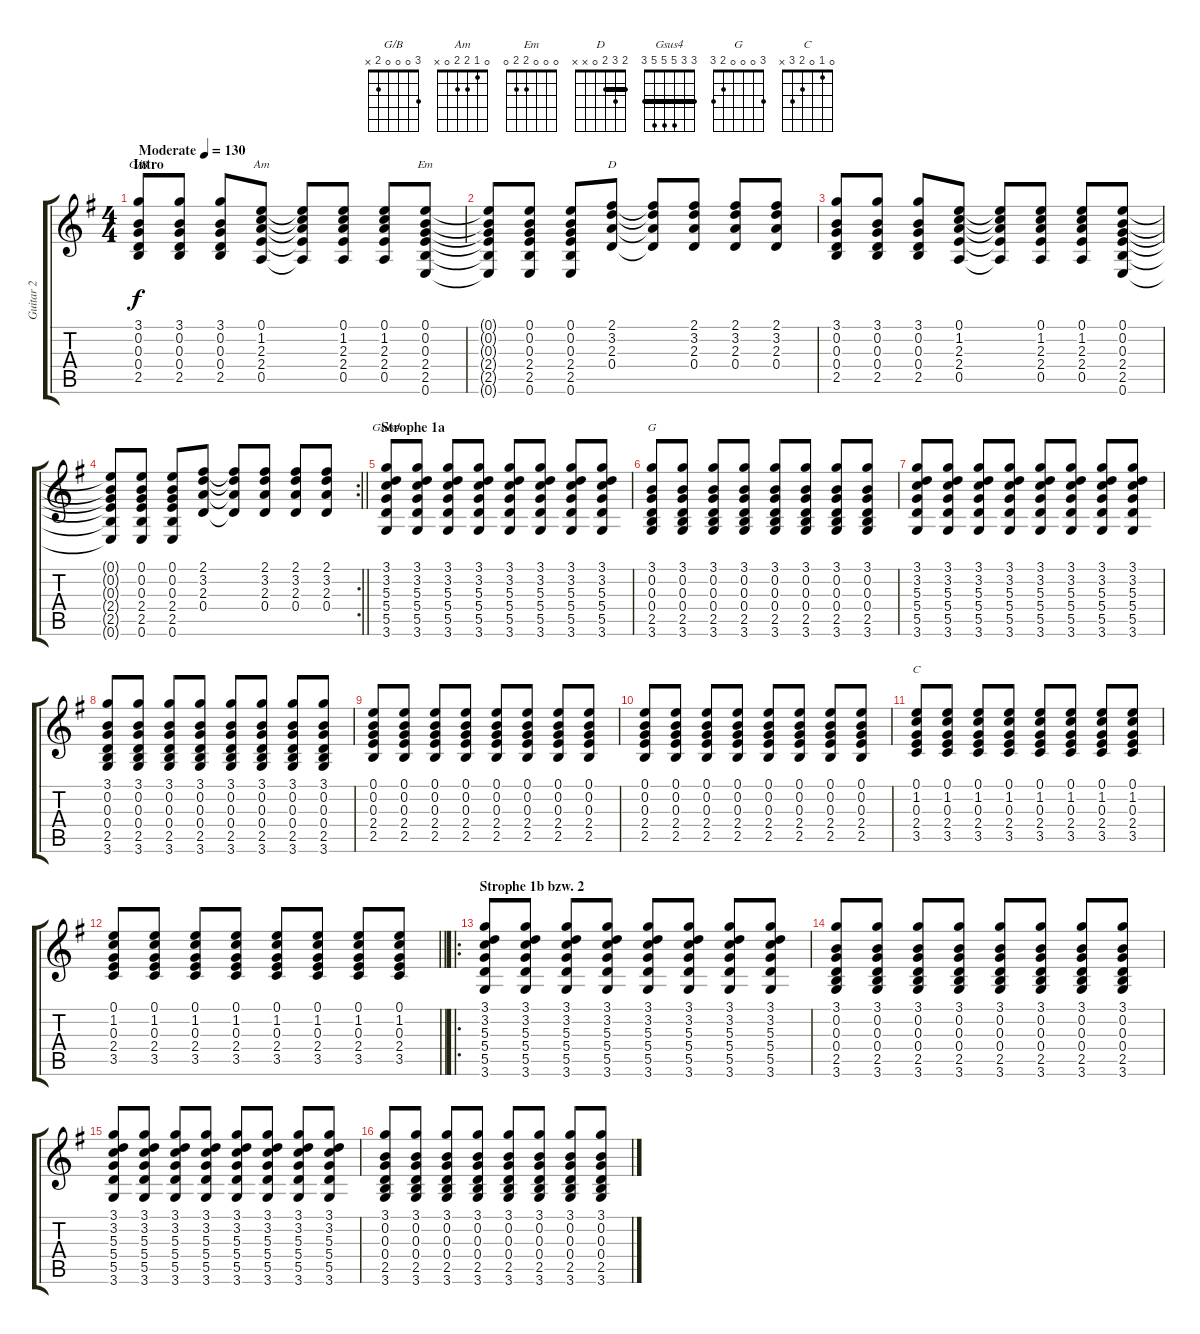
\track ("Guitar 2" "Guitar 2") {mute instrument acousticguitarsteel}
\staff {score tabs}
\tuning (E4 B3 G3 D3 A2 E2) {hide}
\chord ("G/B" 3 0 0 0 2 x)
\chord ("Am" 0 1 2 2 0 x)
\chord ("Em" 0 0 0 2 2 0)
\chord ("D" 2 3 2 0 x x) {barre 2}
\chord ("Gsus4" 3 3 5 5 5 3) {barre 3}
\chord ("G" 3 0 0 0 2 3)
\chord ("C" 0 1 0 2 3 x)
\ts (4 4)
\section ("" "Intro")
\tempo (130 "Moderate")
\clef g2
\ks g
(3.1 0.2 0.3 0.4 2.5).8{ch "G/B" dy f instrument acousticguitarsteel} (3.1 0.2 0.3 0.4 2.5).8 (3.1 0.2 0.3 0.4 2.5).8 (0.1 1.2 2.3 2.4 0.5).8{ch "Am"} (0.1{t} 1.2{t} 2.3{t} 2.4{t} 0.5{t}).8 (0.1 1.2 2.3 2.4 0.5).8 (0.1 1.2 2.3 2.4 0.5).8 (0.1 0.2 0.3 2.4 2.5 0.6).8{ch "Em"} |
(0.1{t} 0.2{t} 0.3{t} 2.4{t} 2.5{t} 0.6{t}).8 (0.1 0.2 0.3 2.4 2.5 0.6).8 (0.1 0.2 0.3 2.4 2.5 0.6).8 (2.1 3.2 2.3 0.4).8{ch "D"} (2.1{t} 3.2{t} 2.3{t} 0.4{t}).8 (2.1 3.2 2.3 0.4).8 (2.1 3.2 2.3 0.4).8 (2.1 3.2 2.3 0.4).8 |
(3.1 0.2 0.3 0.4 2.5).8 (3.1 0.2 0.3 0.4 2.5).8 (3.1 0.2 0.3 0.4 2.5).8 (0.1 1.2 2.3 2.4 0.5).8 (0.1{t} 1.2{t} 2.3{t} 2.4{t} 0.5{t}).8 (0.1 1.2 2.3 2.4 0.5).8 (0.1 1.2 2.3 2.4 0.5).8 (0.1 0.2 0.3 2.4 2.5 0.6).8 |
\rc 2
\barLineRight lightlight
(0.1{t} 0.2{t} 0.3{t} 2.4{t} 2.5{t} 0.6{t}).8 (0.1 0.2 0.3 2.4 2.5 0.6).8 (0.1 0.2 0.3 2.4 2.5 0.6).8 (2.1 3.2 2.3 0.4).8 (2.1{t} 3.2{t} 2.3{t} 0.4{t}).8 (2.1 3.2 2.3 0.4).8 (2.1 3.2 2.3 0.4).8 (2.1 3.2 2.3 0.4).8 |
\section ("" "Strophe 1a")
(3.1 3.2 5.3 5.4 5.5 3.6).8{ch "Gsus4"} (3.1 3.2 5.3 5.4 5.5 3.6).8 (3.1 3.2 5.3 5.4 5.5 3.6).8 (3.1 3.2 5.3 5.4 5.5 3.6).8 (3.1 3.2 5.3 5.4 5.5 3.6).8 (3.1 3.2 5.3 5.4 5.5 3.6).8 (3.1 3.2 5.3 5.4 5.5 3.6).8 (3.1 3.2 5.3 5.4 5.5 3.6).8 |
(3.1 0.2 0.3 0.4 2.5 3.6).8{ch "G"} (3.1 0.2 0.3 0.4 2.5 3.6).8 (3.1 0.2 0.3 0.4 2.5 3.6).8 (3.1 0.2 0.3 0.4 2.5 3.6).8 (3.1 0.2 0.3 0.4 2.5 3.6).8 (3.1 0.2 0.3 0.4 2.5 3.6).8 (3.1 0.2 0.3 0.4 2.5 3.6).8 (3.1 0.2 0.3 0.4 2.5 3.6).8 |
(3.1 3.2 5.3 5.4 5.5 3.6).8 (3.1 3.2 5.3 5.4 5.5 3.6).8 (3.1 3.2 5.3 5.4 5.5 3.6).8 (3.1 3.2 5.3 5.4 5.5 3.6).8 (3.1 3.2 5.3 5.4 5.5 3.6).8 (3.1 3.2 5.3 5.4 5.5 3.6).8 (3.1 3.2 5.3 5.4 5.5 3.6).8 (3.1 3.2 5.3 5.4 5.5 3.6).8 |
(3.1 0.2 0.3 0.4 2.5 3.6).8 (3.1 0.2 0.3 0.4 2.5 3.6).8 (3.1 0.2 0.3 0.4 2.5 3.6).8 (3.1 0.2 0.3 0.4 2.5 3.6).8 (3.1 0.2 0.3 0.4 2.5 3.6).8 (3.1 0.2 0.3 0.4 2.5 3.6).8 (3.1 0.2 0.3 0.4 2.5 3.6).8 (3.1 0.2 0.3 0.4 2.5 3.6).8 |
(0.1 0.2 0.3 2.4 2.5).8 (0.1 0.2 0.3 2.4 2.5).8 (0.1 0.2 0.3 2.4 2.5).8 (0.1 0.2 0.3 2.4 2.5).8 (0.1 0.2 0.3 2.4 2.5).8 (0.1 0.2 0.3 2.4 2.5).8 (0.1 0.2 0.3 2.4 2.5).8 (0.1 0.2 0.3 2.4 2.5).8 |
(0.1 0.2 0.3 2.4 2.5).8 (0.1 0.2 0.3 2.4 2.5).8 (0.1 0.2 0.3 2.4 2.5).8 (0.1 0.2 0.3 2.4 2.5).8 (0.1 0.2 0.3 2.4 2.5).8 (0.1 0.2 0.3 2.4 2.5).8 (0.1 0.2 0.3 2.4 2.5).8 (0.1 0.2 0.3 2.4 2.5).8 |
(0.1 1.2 0.3 2.4 3.5).8{ch "C"} (0.1 1.2 0.3 2.4 3.5).8 (0.1 1.2 0.3 2.4 3.5).8 (0.1 1.2 0.3 2.4 3.5).8 (0.1 1.2 0.3 2.4 3.5).8 (0.1 1.2 0.3 2.4 3.5).8 (0.1 1.2 0.3 2.4 3.5).8 (0.1 1.2 0.3 2.4 3.5).8 |
\barLineRight lightlight
(0.1 1.2 0.3 2.4 3.5).8 (0.1 1.2 0.3 2.4 3.5).8 (0.1 1.2 0.3 2.4 3.5).8 (0.1 1.2 0.3 2.4 3.5).8 (0.1 1.2 0.3 2.4 3.5).8 (0.1 1.2 0.3 2.4 3.5).8 (0.1 1.2 0.3 2.4 3.5).8 (0.1 1.2 0.3 2.4 3.5).8 |
\ro
\section ("" "Strophe 1b bzw. 2")
(3.1 3.2 5.3 5.4 5.5 3.6).8 (3.1 3.2 5.3 5.4 5.5 3.6).8 (3.1 3.2 5.3 5.4 5.5 3.6).8 (3.1 3.2 5.3 5.4 5.5 3.6).8 (3.1 3.2 5.3 5.4 5.5 3.6).8 (3.1 3.2 5.3 5.4 5.5 3.6).8 (3.1 3.2 5.3 5.4 5.5 3.6).8 (3.1 3.2 5.3 5.4 5.5 3.6).8 |
(3.1 0.2 0.3 0.4 2.5 3.6).8 (3.1 0.2 0.3 0.4 2.5 3.6).8 (3.1 0.2 0.3 0.4 2.5 3.6).8 (3.1 0.2 0.3 0.4 2.5 3.6).8 (3.1 0.2 0.3 0.4 2.5 3.6).8 (3.1 0.2 0.3 0.4 2.5 3.6).8 (3.1 0.2 0.3 0.4 2.5 3.6).8 (3.1 0.2 0.3 0.4 2.5 3.6).8 |
(3.1 3.2 5.3 5.4 5.5 3.6).8 (3.1 3.2 5.3 5.4 5.5 3.6).8 (3.1 3.2 5.3 5.4 5.5 3.6).8 (3.1 3.2 5.3 5.4 5.5 3.6).8 (3.1 3.2 5.3 5.4 5.5 3.6).8 (3.1 3.2 5.3 5.4 5.5 3.6).8 (3.1 3.2 5.3 5.4 5.5 3.6).8 (3.1 3.2 5.3 5.4 5.5 3.6).8 |
(3.1 0.2 0.3 0.4 2.5 3.6).8 (3.1 0.2 0.3 0.4 2.5 3.6).8 (3.1 0.2 0.3 0.4 2.5 3.6).8 (3.1 0.2 0.3 0.4 2.5 3.6).8 (3.1 0.2 0.3 0.4 2.5 3.6).8 (3.1 0.2 0.3 0.4 2.5 3.6).8 (3.1 0.2 0.3 0.4 2.5 3.6).8 (3.1 0.2 0.3 0.4 2.5 3.6).8
